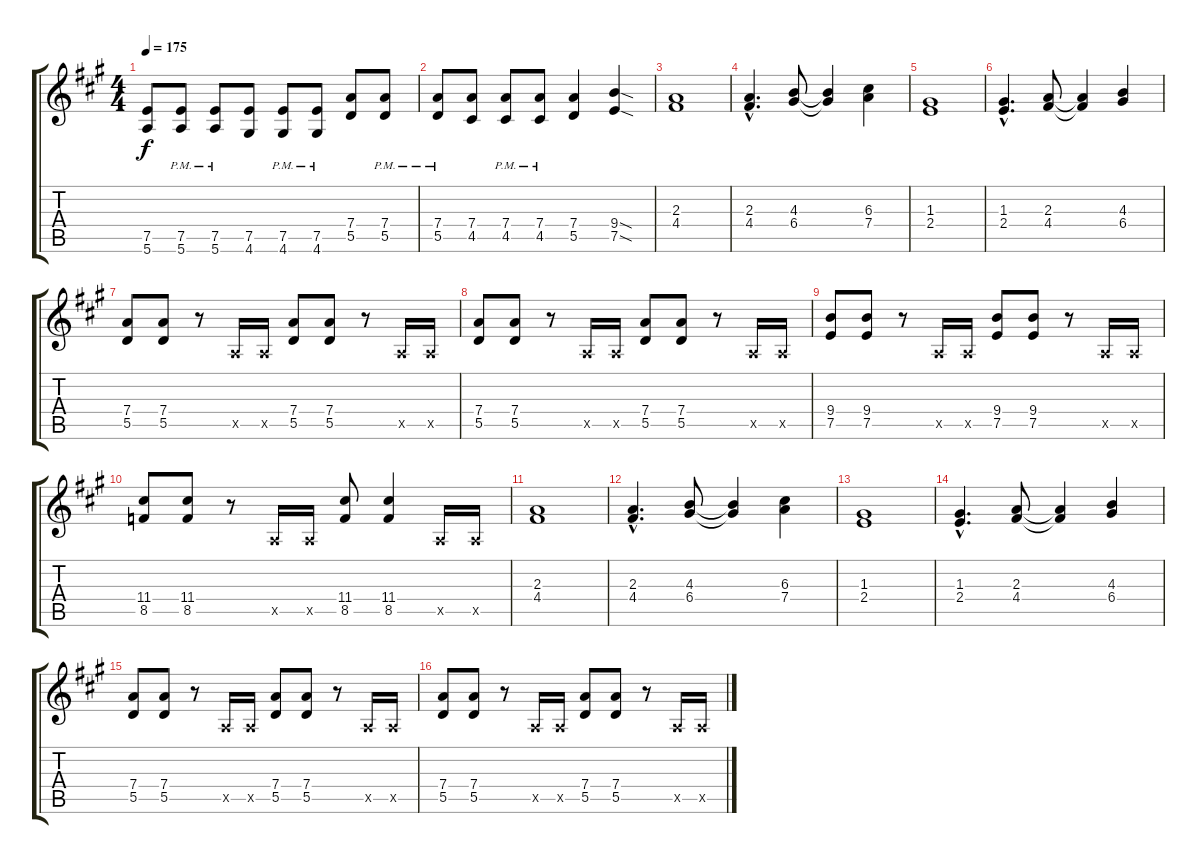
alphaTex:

\track "" {instrument distortionguitar}
\staff {score tabs}
\tuning (E4 B3 G3 D3 A2 E2) {hide}
\ts (4 4)
\tempo 175
\clef g2
\ks a
(7.5 5.6).8{dy f} (7.5{pm} 5.6{pm}).8 (7.5{pm} 5.6{pm}).8 (7.5 4.6).8 (7.5{pm} 4.6{pm}).8 (7.5{pm} 4.6{pm}).8 (7.4 5.5).8 (7.4{pm} 5.5{pm}).8 |
(7.4{pm} 5.5{pm}).8 (7.4 4.5).8 (7.4{pm} 4.5{pm}).8 (7.4{pm} 4.5{pm}).8 (7.4 5.5).4 (9.4{sod} 7.5{sod}).4 |
(2.3 4.4).1 |
(2.3{hac} 4.4{hac}).4{d} (4.3 6.4).8 (4.3{t} 6.4{t}).4 (6.3 7.4).4 |
(1.3 2.4).1 |
(1.3{hac} 2.4{hac}).4{d} (2.3 4.4).8 (2.3{t} 4.4{t}).4 (4.3 6.4).4 |
(7.4 5.5).8 (7.4 5.5).8 r.8 0.5{x}.16 0.5{x}.16 (7.4 5.5).8 (7.4 5.5).8 r.8 0.5{x}.16 0.5{x}.16 |
(7.4 5.5).8 (7.4 5.5).8 r.8 0.5{x}.16 0.5{x}.16 (7.4 5.5).8 (7.4 5.5).8 r.8 0.5{x}.16 0.5{x}.16 |
(9.4 7.5).8 (9.4 7.5).8 r.8 0.5{x}.16 0.5{x}.16 (9.4 7.5).8 (9.4 7.5).8 r.8 0.5{x}.16 0.5{x}.16 |
(11.4 8.5).8 (11.4 8.5).8 r.8 0.5{x}.16 0.5{x}.16 (11.4 8.5).8 (11.4 8.5).4 0.5{x}.16 0.5{x}.16 |
(2.3 4.4).1 |
(2.3{hac} 4.4{hac}).4{d} (4.3 6.4).8 (4.3{t} 6.4{t}).4 (6.3 7.4).4 |
(1.3 2.4).1 |
(1.3{hac} 2.4{hac}).4{d} (2.3 4.4).8 (2.3{t} 4.4{t}).4 (4.3 6.4).4 |
(7.4 5.5).8 (7.4 5.5).8 r.8 0.5{x}.16 0.5{x}.16 (7.4 5.5).8 (7.4 5.5).8 r.8 0.5{x}.16 0.5{x}.16 |
(7.4 5.5).8 (7.4 5.5).8 r.8 0.5{x}.16 0.5{x}.16 (7.4 5.5).8 (7.4 5.5).8 r.8 0.5{x}.16 0.5{x}.16
